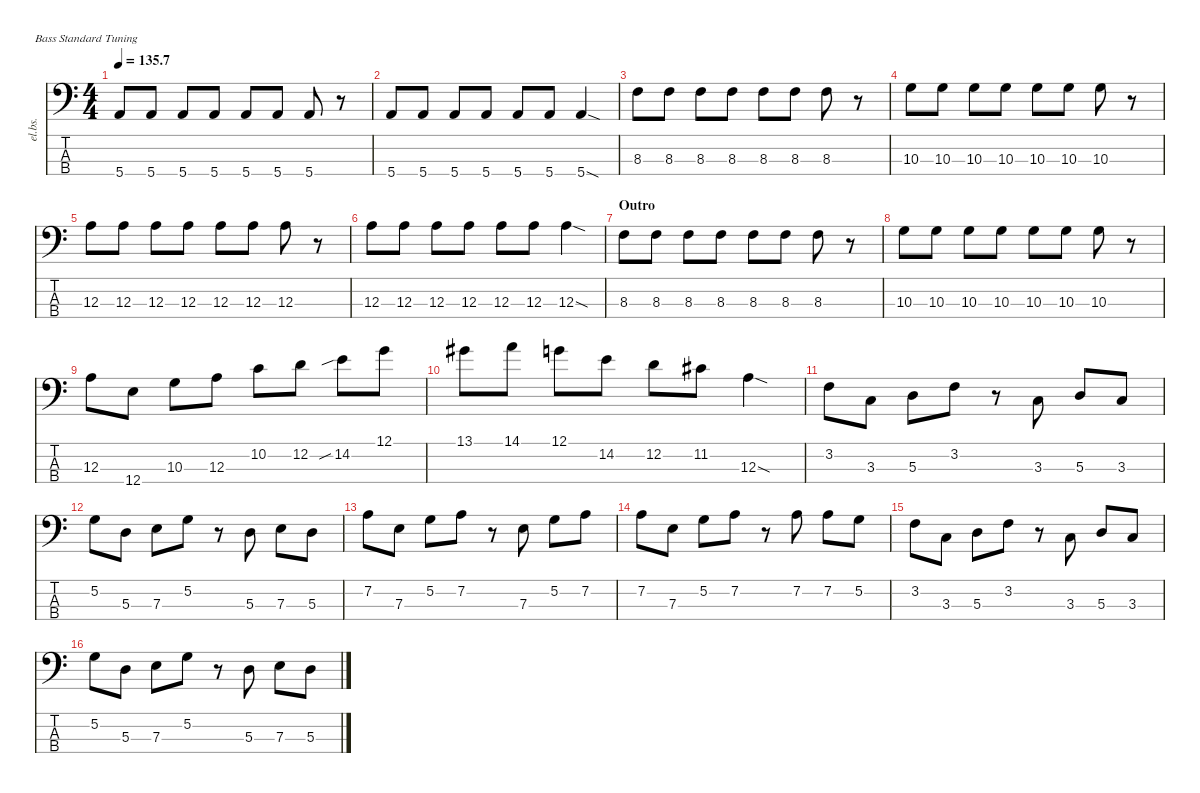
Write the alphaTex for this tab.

\defaultSystemsLayout 4
\hideDynamics
\bracketExtendMode nobrackets
\track ("Electric Bass" "el.bs.") {mute instrument electricbassfinger}
\staff {score tabs}
\tuning (G2 D2 A1 E1)
\ts (4 4)
\tempo
135.7
\accidentals auto
\clef f4
\ottava regular
\simile none
\ks c
5.4.8{dy mf beam Up} 5.4.8{beam Up} 5.4.8{beam Up} 5.4.8{beam Up} 5.4.8{beam Up} 5.4.8{beam Up} 5.4.8{beam Up} r.8{beam Down} |
5.4.8{beam Up} 5.4.8{beam Up} 5.4.8{beam Up} 5.4.8{beam Up} 5.4.8{beam Up} 5.4.8{beam Up} 5.4{sod}.4{beam Up} |
8.3.8{beam Down} 8.3.8{beam Down} 8.3.8{beam Down} 8.3.8{beam Down} 8.3.8{beam Down} 8.3.8{beam Down} 8.3.8{beam Down} r.8{beam Down} |
10.3.8{beam Down} 10.3.8{beam Down} 10.3.8{beam Down} 10.3.8{beam Down} 10.3.8{beam Down} 10.3.8{beam Down} 10.3.8{beam Down} r.8{beam Down} |
12.3.8{beam Down} 12.3.8{beam Down} 12.3.8{beam Down} 12.3.8{beam Down} 12.3.8{beam Down} 12.3.8{beam Down} 12.3.8{beam Down} r.8{beam Down} |
12.3.8{beam Down} 12.3.8{beam Down} 12.3.8{beam Down} 12.3.8{beam Down} 12.3.8{beam Down} 12.3.8{beam Down} 12.3{sod}.4{beam Down} |
\section ("" "Outro")
8.3.8{beam Down} 8.3.8{beam Down} 8.3.8{beam Down} 8.3.8{beam Down} 8.3.8{beam Down} 8.3.8{beam Down} 8.3.8{beam Down} r.8{beam Down} |
10.3.8{beam Down} 10.3.8{beam Down} 10.3.8{beam Down} 10.3.8{beam Down} 10.3.8{beam Down} 10.3.8{beam Down} 10.3.8{beam Down} r.8{beam Down} |
12.3.8{beam Down} 12.4.8{beam Down} 10.3.8{beam Down} 12.3.8{beam Down} 10.2.8{beam Down} 12.2.8{beam Down} 14.2{sib}.8{beam Down} 12.1.8{beam Down} |
13.1{acc #}.8{beam Down} 14.1.8{beam Down} 12.1.8{beam Down} 14.2.8{beam Down} 12.2.8{beam Down} 11.2{acc #}.8{beam Down} 12.3{sod}.4{beam Down} |
3.2.8{beam Down} 3.3.8{beam Down} 5.3.8{beam Down} 3.2.8{beam Down} r.8{beam Down} 3.3.8{beam Up} 5.3.8{beam Up} 3.3.8{beam Up} |
5.2.8{beam Down} 5.3.8{beam Down} 7.3.8{beam Down} 5.2.8{beam Down} r.8{beam Down} 5.3.8{beam Down} 7.3.8{beam Down} 5.3.8{beam Down} |
7.2.8{beam Down} 7.3.8{beam Down} 5.2.8{beam Down} 7.2.8{beam Down} r.8{beam Down} 7.3.8{beam Down} 5.2.8{beam Down} 7.2.8{beam Down} |
7.2.8{beam Down} 7.3.8{beam Down} 5.2.8{beam Down} 7.2.8{beam Down} r.8{beam Down} 7.2.8{beam Down} 7.2.8{beam Down} 5.2.8{beam Down} |
3.2.8{beam Down} 3.3.8{beam Down} 5.3.8{beam Down} 3.2.8{beam Down} r.8{beam Down} 3.3.8{beam Up} 5.3.8{beam Up} 3.3.8{beam Up} |
5.2.8{beam Down} 5.3.8{beam Down} 7.3.8{beam Down} 5.2.8{beam Down} r.8{beam Down} 5.3.8{beam Down} 7.3.8{beam Down} 5.3.8{beam Down}
